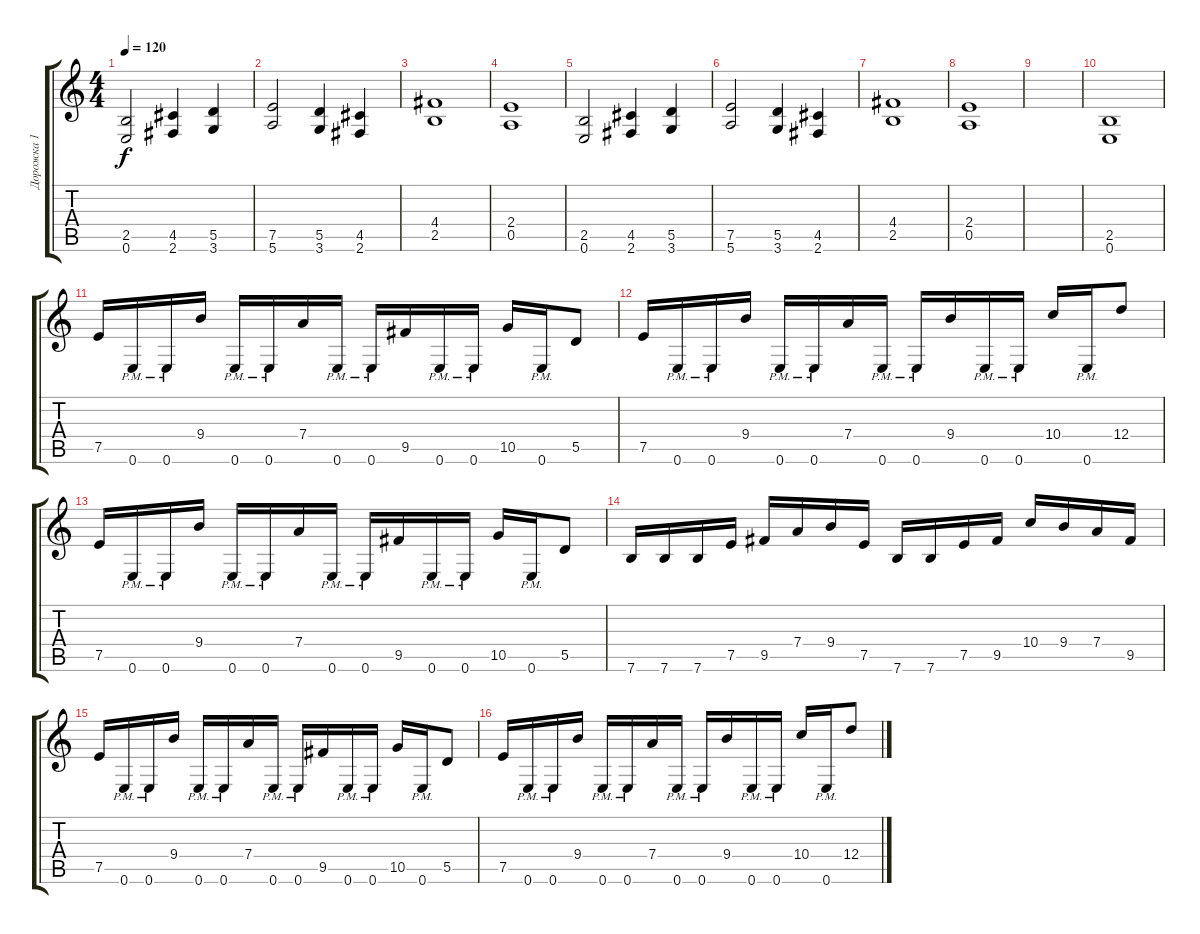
\track ("Дорожка 1" "Дорожка 1") {instrument overdrivenguitar}
\staff {score tabs}
\tuning (E4 B3 G3 D3 A2 E2) {hide}
\ts (4 4)
\tempo 120
\clef g2
\ks c
(2.5 0.6).2{dy f} (4.5 2.6).4 (5.5 3.6).4 |
(7.5 5.6).2 (5.5 3.6).4 (4.5 2.6).4 |
(4.4 2.5).1 |
(2.4 0.5).1 |
(2.5 0.6).2 (4.5 2.6).4 (5.5 3.6).4 |
(7.5 5.6).2 (5.5 3.6).4 (4.5 2.6).4 |
(4.4 2.5).1 |
(2.4 0.5).1 |
|
(2.5 0.6).1 |
7.5.16 0.6{pm}.16 0.6{pm}.16 9.4.16 0.6{pm}.16 0.6{pm}.16 7.4.16 0.6{pm}.16 0.6{pm}.16 9.5.16 0.6{pm}.16 0.6{pm}.16 10.5.16 0.6{pm}.16 5.5.8 |
7.5.16 0.6{pm}.16 0.6{pm}.16 9.4.16 0.6{pm}.16 0.6{pm}.16 7.4.16 0.6{pm}.16 0.6{pm}.16 9.4.16 0.6{pm}.16 0.6{pm}.16 10.4.16 0.6{pm}.16 12.4.8 |
7.5.16 0.6{pm}.16 0.6{pm}.16 9.4.16 0.6{pm}.16 0.6{pm}.16 7.4.16 0.6{pm}.16 0.6{pm}.16 9.5.16 0.6{pm}.16 0.6{pm}.16 10.5.16 0.6{pm}.16 5.5.8 |
7.6.16 7.6.16 7.6.16 7.5.16 9.5.16 7.4.16 9.4.16 7.5.16 7.6.16 7.6.16 7.5.16 9.5.16 10.4.16 9.4.16 7.4.16 9.5.16 |
7.5.16 0.6{pm}.16 0.6{pm}.16 9.4.16 0.6{pm}.16 0.6{pm}.16 7.4.16 0.6{pm}.16 0.6{pm}.16 9.5.16 0.6{pm}.16 0.6{pm}.16 10.5.16 0.6{pm}.16 5.5.8 |
7.5.16 0.6{pm}.16 0.6{pm}.16 9.4.16 0.6{pm}.16 0.6{pm}.16 7.4.16 0.6{pm}.16 0.6{pm}.16 9.4.16 0.6{pm}.16 0.6{pm}.16 10.4.16 0.6{pm}.16 12.4.8
